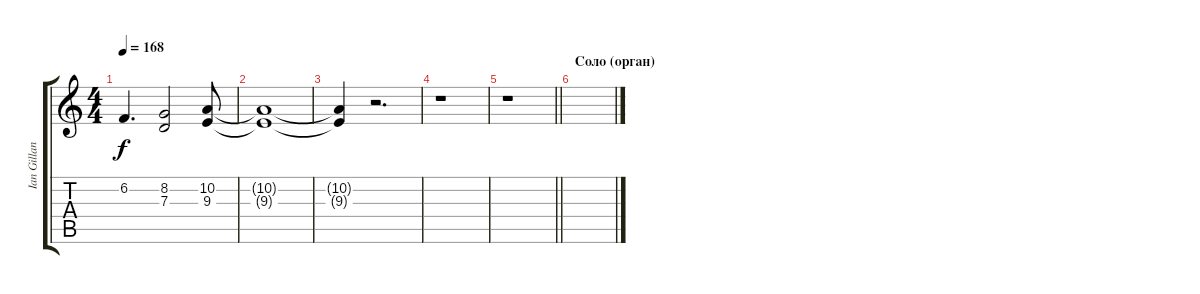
\track ("Ian Gillan" "Ian Gillan") {instrument lead6voice}
\staff {score tabs}
\tuning (E4 B3 G3 D3 A2 E2) {hide}
\ts (4 4)
\tempo 168
\clef g2
\ks c
6.2{t}.4{d dy f} (8.2 7.3).2 (10.2 9.3).8 |
(10.2{t} 9.3{t}).1 |
(10.2{t} 9.3{t}).4 r.2{d} |
r.1 |
\barLineRight lightlight
r.1 |
\section ("" "Соло (орган)")
